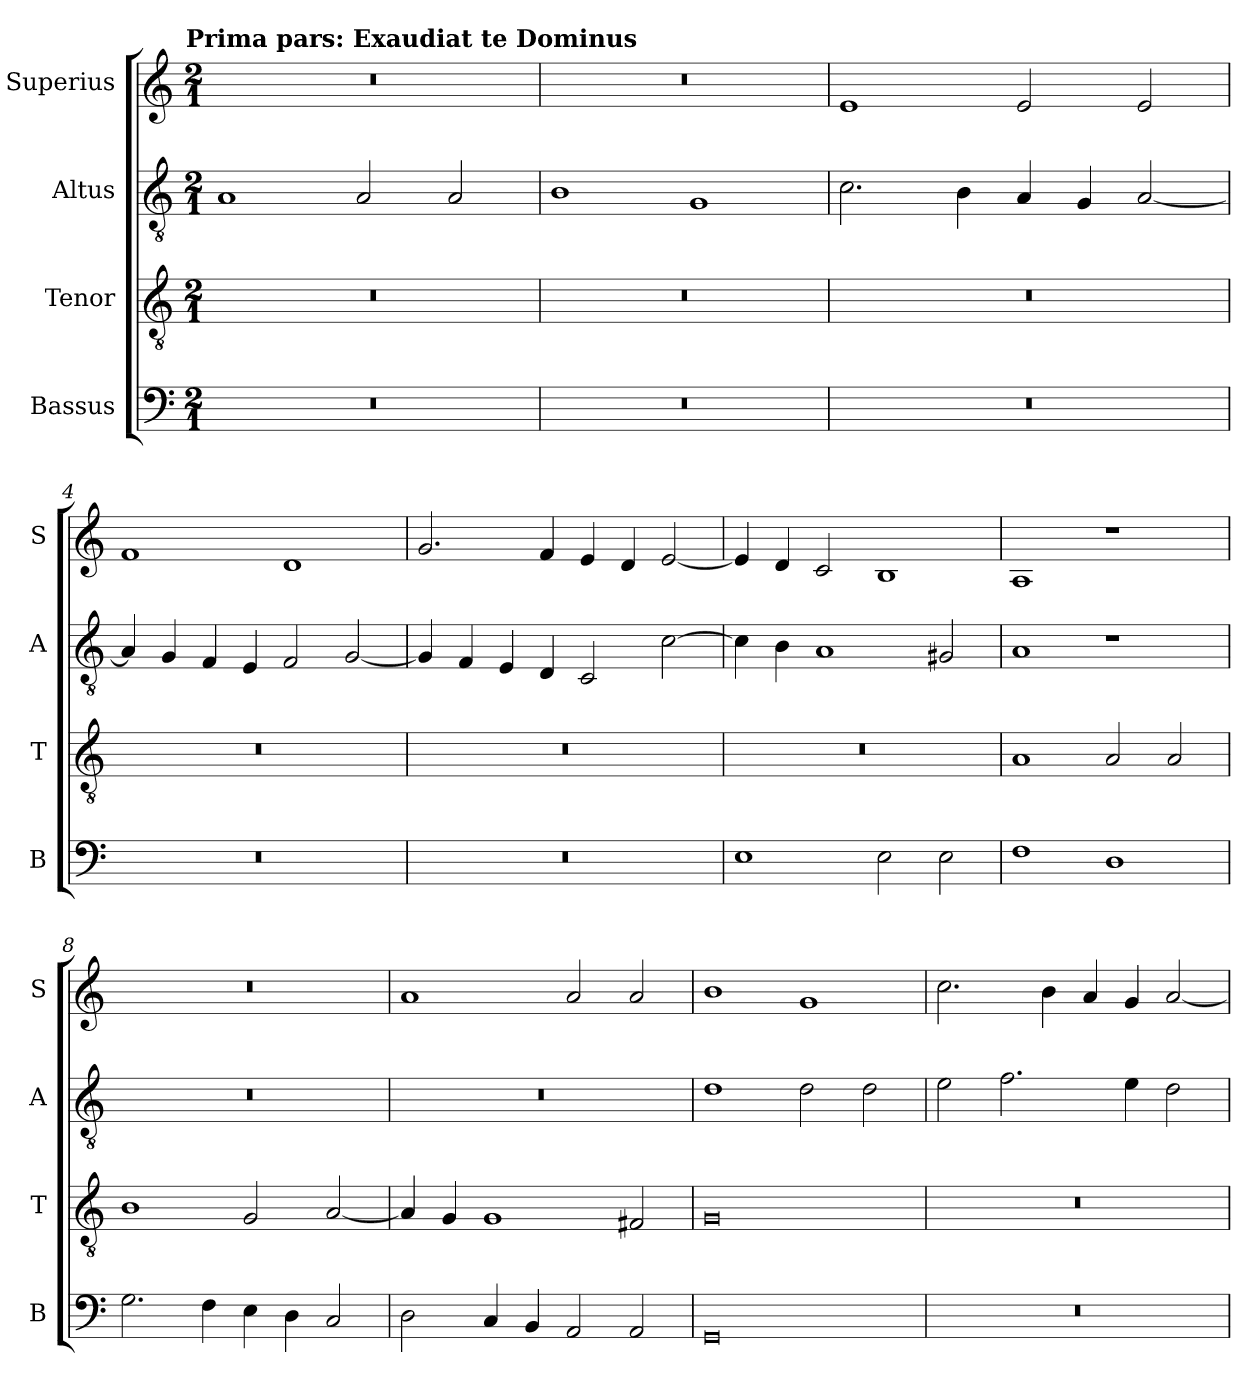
**kern	**kern	**kern	**kern
*part4	*part3	*part2	*part1
*staff4	*staff3	*staff2	*staff1
*I"Bassus	*I"Tenor	*I"Altus	*I"Superius
*I'B	*I'T	*I'A	*I'S
*clefF4	*clefGv2	*clefGv2	*clefG2
*k[]	*k[]	*k[]	*k[]
*C:	*C:	*C:	*C:
!!LO:TX:omd:t=Prima pars&colon; Exaudiat te Dominus
*M2/1	*M2/1	*M2/1	*M2/1
=1	=1	=1	=1
0r	0r	1A	0r
.	.	2A	.
.	.	2A	.
=2	=2	=2	=2
0r	0r	1B	0r
.	.	1G	.
=3	=3	=3	=3
0r	0r	2.c	1e
.	.	4B	.
.	.	4A	2e
.	.	4G	.
.	.	[2A	2e
=4	=4	=4	=4
0r	0r	4A]	1f
.	.	4G	.
.	.	4F	.
.	.	4E	.
.	.	2F	1d
.	.	[2G	.
=5	=5	=5	=5
0r	0r	4G]	2.g
.	.	4F	.
.	.	4E	.
.	.	4D	4f
.	.	2C	4e
.	.	.	4d
.	.	[2c	[2e
=6	=6	=6	=6
1E	0r	4c]	4e]
.	.	4B	4d
.	.	1A	2c
2E	.	.	1B
2E	.	2G#X	.
=7	=7	=7	=7
1F	1A	1A	1A
1D	2A	1r	1r
.	2A	.	.
=8	=8	=8	=8
2.G	1B	0r	0r
4F	.	.	.
4E	2G	.	.
4D	.	.	.
2C	[2A	.	.
=9	=9	=9	=9
2D	4A]	0r	1a
.	4G	.	.
4C	1G	.	.
4BB	.	.	.
2AA	.	.	2a
2AA	2F#X	.	2a
=10	=10	=10	=10
0GG	0G	1d	1b
.	.	2d	1g
.	.	2d	.
=11	=11	=11	=11
0r	0r	2e	2.cc
.	.	2.f	.
.	.	.	4b
.	.	.	4a
.	.	4e	4g
.	.	2d	[2a
=	=	=	=
*-	*-	*-	*-
